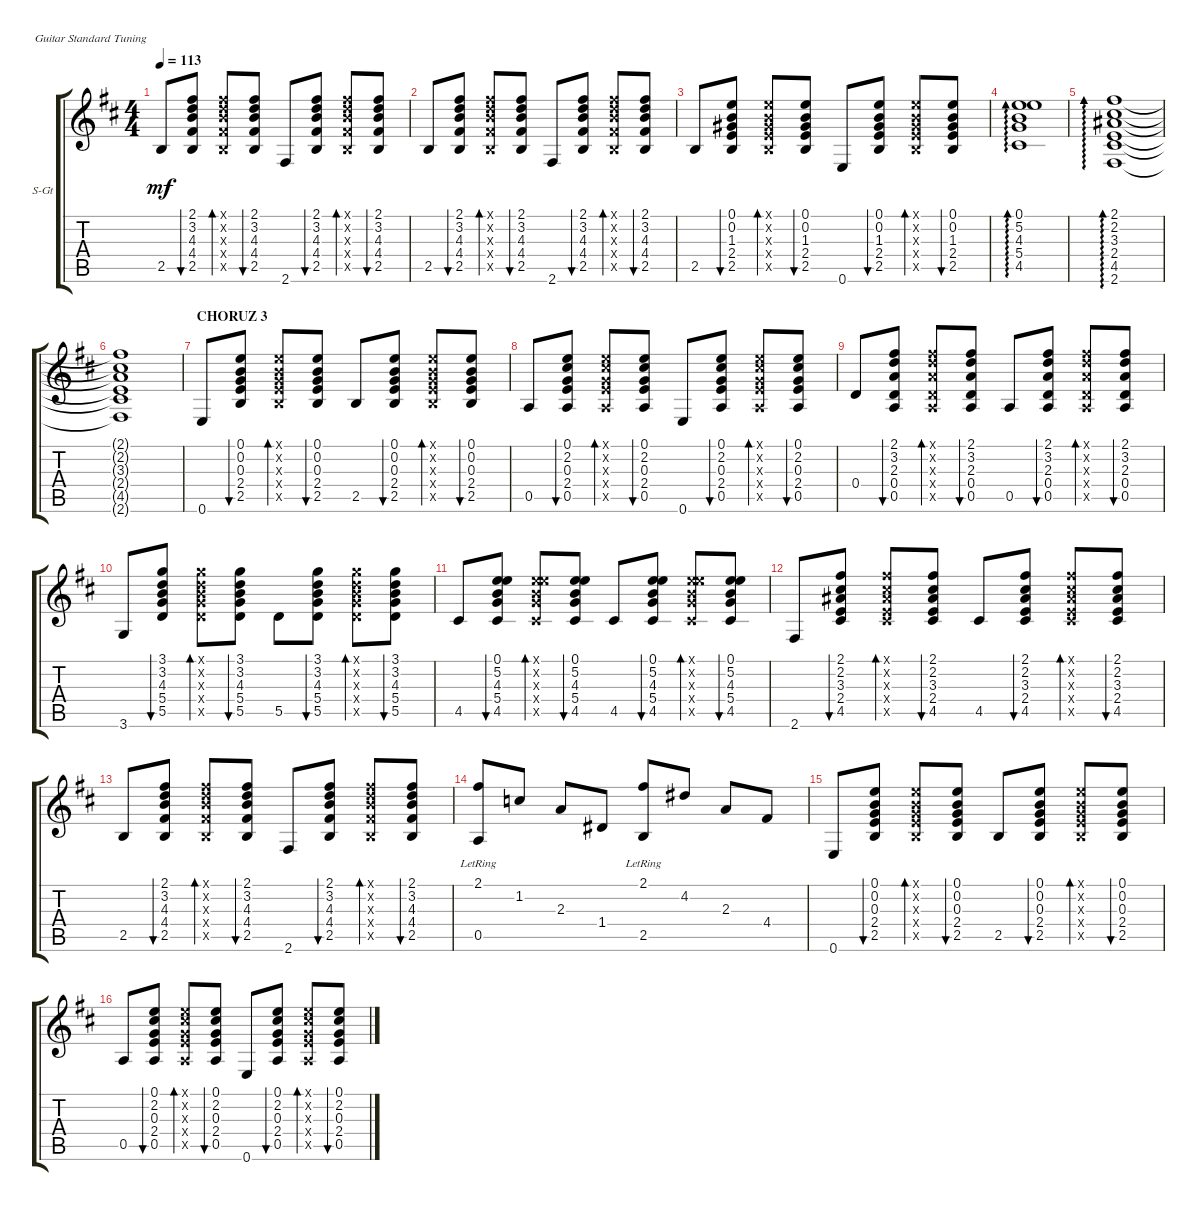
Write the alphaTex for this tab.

\defaultSystemsLayout 4
\bracketExtendMode groupsimilarinstruments
\firstSystemTrackNameOrientation horizontal
\otherSystemsTrackNameOrientation horizontal
\track ("Steel Guitar" "S-Gt") {instrument acousticguitarsteel}
\staff {score tabs}
\tuning (E4 B3 G3 D3 A2 E2)
\ts (4 4)
\tempo 113
\clef g2
\ks bminor
2.5.8{dy mf} (2.5 4.4 4.3 3.2 2.1).8{bu 30} (2.5{x} 4.4{x} 4.3{x} 3.2{x} 2.1{x}).8{bd 30} (2.5 4.4 4.3 3.2 2.1).8{bu 30} 2.6.8 (2.5 4.4 4.3 3.2 2.1).8{bu 30} (2.5{x} 4.4{x} 4.3{x} 3.2{x} 2.1{x}).8{bd 30} (2.5 4.4 4.3 3.2 2.1).8{bu 30} |
2.5.8 (2.5 4.4 4.3 3.2 2.1).8{bu 30} (2.5{x} 4.4{x} 4.3{x} 3.2{x} 2.1{x}).8{bd 30} (2.5 4.4 4.3 3.2 2.1).8{bu 30} 2.6.8 (2.5 4.4 4.3 3.2 2.1).8{bu 30} (2.5{x} 4.4{x} 4.3{x} 3.2{x} 2.1{x}).8{bd 30} (2.5 4.4 4.3 3.2 2.1).8{bu 30} |
2.5.8 (2.5 2.4 1.3 0.2 0.1).8{bu 30} (2.5{x} 2.4{x} 1.3{x} 0.2{x} 0.1{x}).8{bd 30} (2.5 2.4 1.3 0.2 0.1).8{bu 30} 0.6.8 (2.5 2.4 1.3 0.2 0.1).8{bu 30} (2.5{x} 2.4{x} 1.3{x} 0.2{x} 0.1{x}).8{bd 30} (2.5 2.4 1.3 0.2 0.1).8{bu 30} |
(4.5 5.4 4.3 5.2 0.1).1{ad 30} |
(4.5 2.4 3.3 2.2 2.1 2.6).1{ad 30} |
(4.5{t} 2.4{t} 3.3{t} 2.2{t} 2.1{t} 2.6{t}).1 |
\section ("" "CHORUZ 3")
0.6.8 (2.5 2.4 0.3 0.2 0.1).8{bu 30} (2.5{x} 2.4{x} 0.3{x} 0.2{x} 0.1{x}).8{bd 30} (2.5 2.4 0.3 0.2 0.1).8{bu 30} 2.5.8 (2.5 2.4 0.3 0.2 0.1).8{bu 30} (2.5{x} 2.4{x} 0.3{x} 0.2{x} 0.1{x}).8{bd 30} (2.5 2.4 0.3 0.2 0.1).8{bu 30} |
0.5.8 (0.5 2.4 0.3 2.2 0.1).8{bu 30} (0.5{x} 2.4{x} 0.3{x} 2.2{x} 0.1{x}).8{bd 30} (0.5 2.4 0.3 2.2 0.1).8{bu 30} 0.6.8 (0.5 2.4 0.3 2.2 0.1).8{bu 30} (0.5{x} 2.4{x} 0.3{x} 2.2{x} 0.1{x}).8{bd 30} (0.5 2.4 0.3 2.2 0.1).8{bu 30} |
0.4.8 (0.5 0.4 2.3 3.2 2.1).8{bu 30} (0.5{x} 0.4{x} 2.3{x} 3.2{x} 2.1{x}).8{bd 30} (0.5 0.4 2.3 3.2 2.1).8{bu 30} 0.5.8 (0.5 0.4 2.3 3.2 2.1).8{bu 30} (0.5{x} 0.4{x} 2.3{x} 3.2{x} 2.1{x}).8{bd 30} (0.5 0.4 2.3 3.2 2.1).8{bu 30} |
3.6.8 (5.5 5.4 4.3 3.2 3.1).8{bu 30} (5.5{x} 5.4{x} 4.3{x} 3.2{x} 3.1{x}).8{bd 30} (5.5 5.4 4.3 3.2 3.1).8{bu 30} 5.5.8 (5.5 5.4 4.3 3.2 3.1).8{bu 30} (5.5{x} 5.4{x} 4.3{x} 3.2{x} 3.1{x}).8{bd 30} (5.5 5.4 4.3 3.2 3.1).8{bu 30} |
4.5.8 (4.5 5.4 4.3 5.2 0.1).8{bu 30} (4.5{x} 5.4{x} 4.3{x} 5.2{x} 0.1{x}).8{bd 30} (4.5 5.4 4.3 5.2 0.1).8{bu 30} 4.5.8 (4.5 5.4 4.3 5.2 0.1).8{bu 30} (4.5{x} 5.4{x} 4.3{x} 5.2{x} 0.1{x}).8{bd 30} (4.5 5.4 4.3 5.2 0.1).8{bu 30} |
2.6.8 (4.5 2.4 3.3 2.2 2.1).8{bu 30} (4.5{x} 2.4{x} 3.3{x} 2.2{x} 2.1{x}).8{bd 30} (4.5 2.4 3.3 2.2 2.1).8{bu 30} 4.5.8 (4.5 2.4 3.3 2.2 2.1).8{bu 30} (4.5{x} 2.4{x} 3.3{x} 2.2{x} 2.1{x}).8{bd 30} (4.5 2.4 3.3 2.2 2.1).8{bu 30} |
2.5.8 (2.5 4.4 4.3 3.2 2.1).8{bu 30} (2.5{x} 4.4{x} 4.3{x} 3.2{x} 2.1{x}).8{bd 30} (2.5 4.4 4.3 3.2 2.1).8{bu 30} 2.6.8 (2.5 4.4 4.3 3.2 2.1).8{bu 30} (2.5{x} 4.4{x} 4.3{x} 3.2{x} 2.1{x}).8{bd 30} (2.5 4.4 4.3 3.2 2.1).8{bu 30} |
(2.1 0.5{lr}).8 1.2.8 2.3.8 1.4.8 (2.1 2.5{lr}).8 4.2.8 2.3.8 4.4.8 |
0.6.8 (2.5 2.4 0.3 0.2 0.1).8{bu 30} (2.5{x} 2.4{x} 0.3{x} 0.2{x} 0.1{x}).8{bd 30} (2.5 2.4 0.3 0.2 0.1).8{bu 30} 2.5.8 (2.5 2.4 0.3 0.2 0.1).8{bu 30} (2.5{x} 2.4{x} 0.3{x} 0.2{x} 0.1{x}).8{bd 30} (2.5 2.4 0.3 0.2 0.1).8{bu 30} |
0.5.8 (0.5 2.4 0.3 2.2 0.1).8{bu 30} (0.5{x} 2.4{x} 0.3{x} 2.2{x} 0.1{x}).8{bd 30} (0.5 2.4 0.3 2.2 0.1).8{bu 30} 0.6.8 (0.5 2.4 0.3 2.2 0.1).8{bu 30} (0.5{x} 2.4{x} 0.3{x} 2.2{x} 0.1{x}).8{bd 30} (0.5 2.4 0.3 2.2 0.1).8{bu 30}
